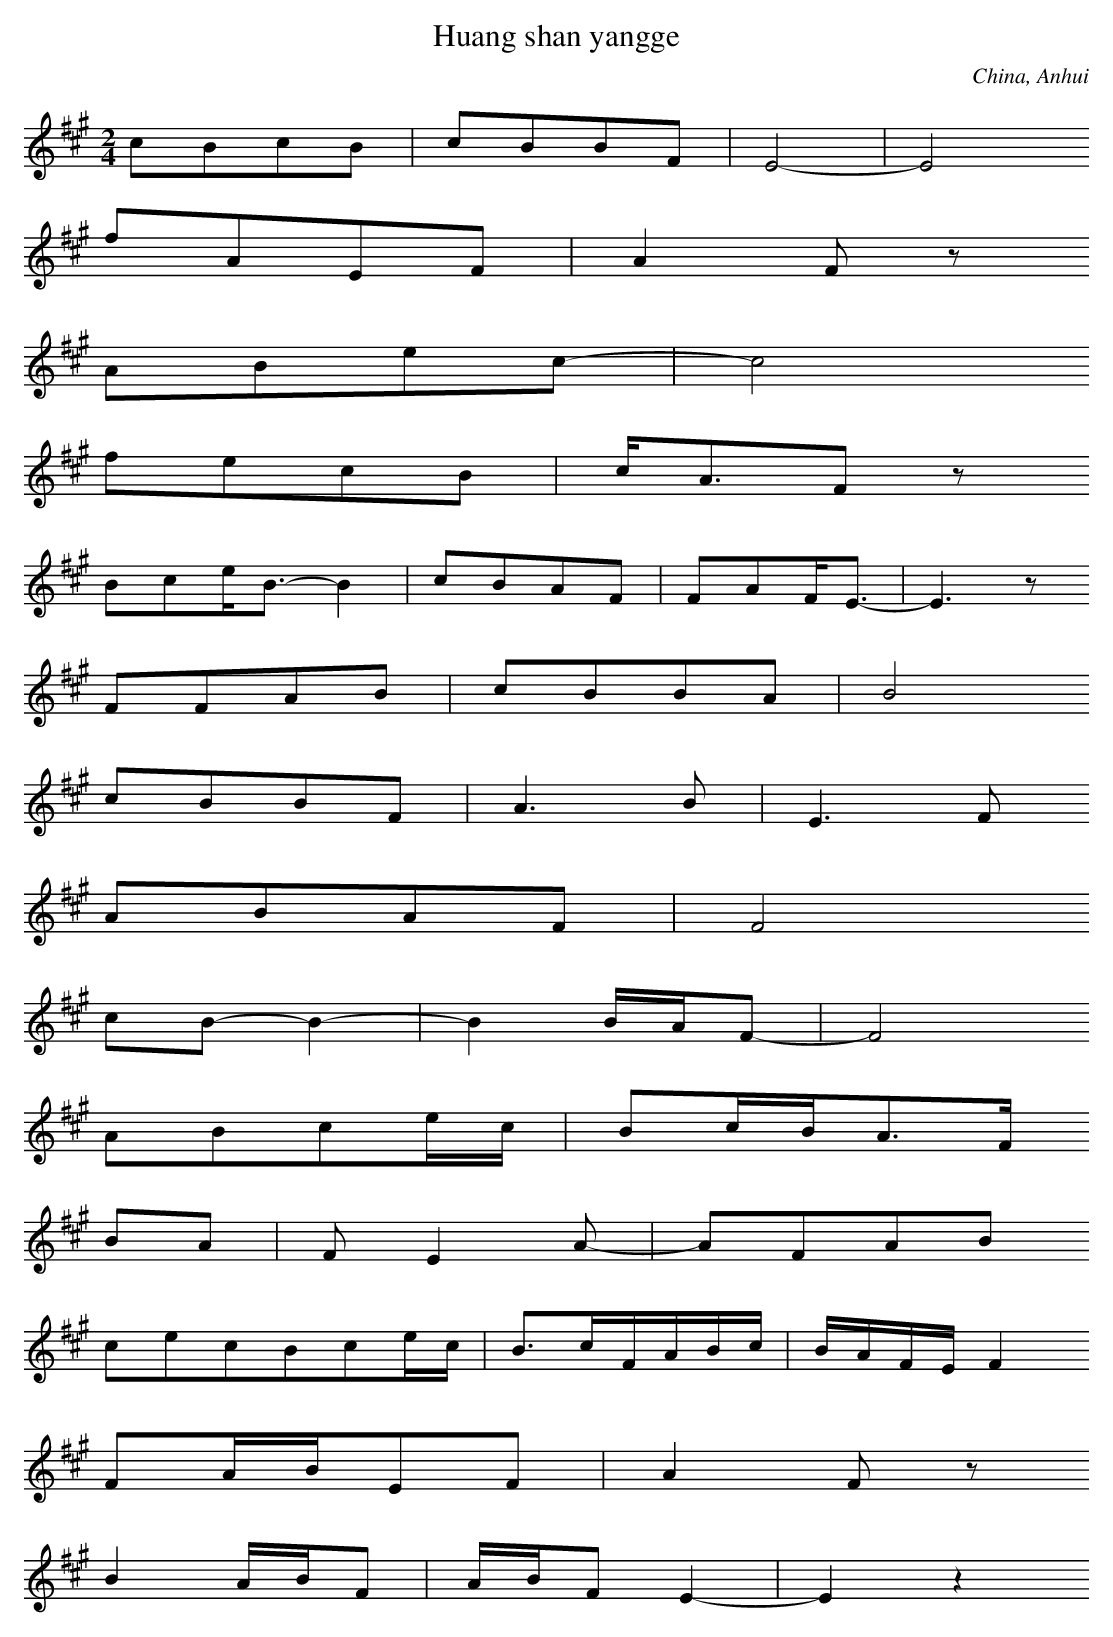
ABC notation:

X:1
T: Huang shan yangge
O: China, Anhui
M: 2/4
L: 1/16
K: A
c2B2c2B2 | c2B2B2F2 | E8- | E8
f2A2E2F2 | A4F2z2
A2B2e2c2- | c8
f2e2c2B2 | cA3F2z2
B2c2eB3-B4 | c2B2A2F2 | F2A2FE3- | E6z2
F2F2A2B2 | c2B2B2A2 | B8
c2B2B2F2 | A6B2 | E6F2
A2B2A2F2 | F8
c2B2-B4- | B4BAF2- | F8
A2B2c2ec | B2cBA3F
B2A2 | F2E4A2- | A2F2A2B2
c2e2c2B2c2ec | B3cFABc | BAFEF4
F2ABE2F2 | A4F2z2
B4ABF2 | ABF2E4- | E4z4
